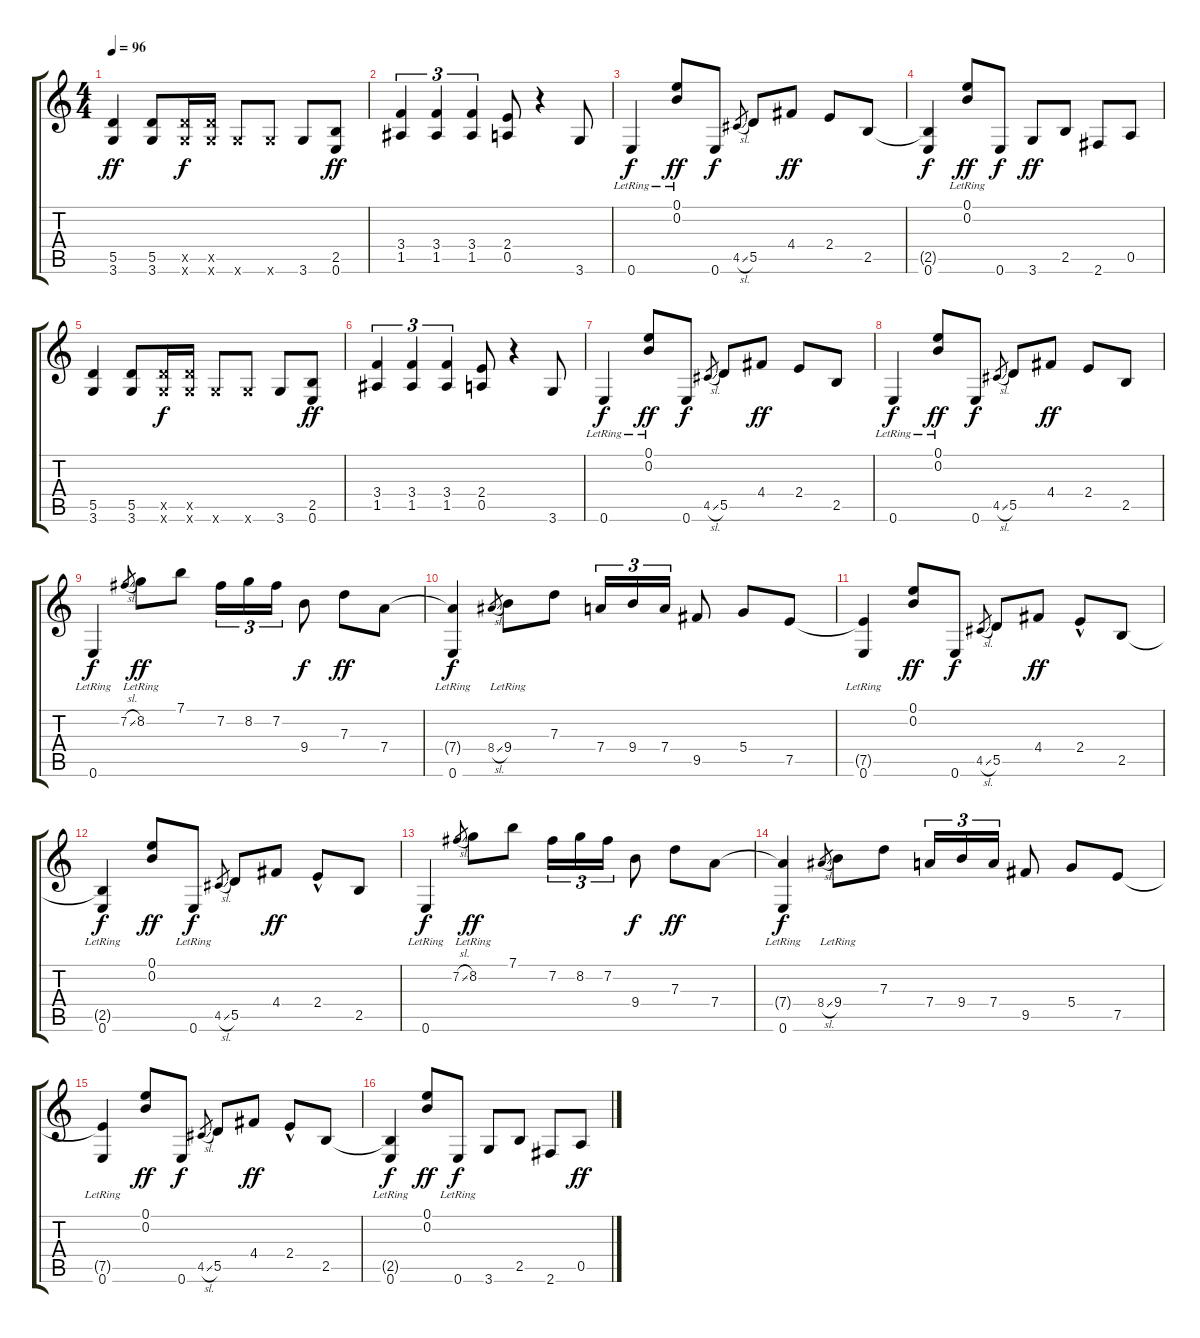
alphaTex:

\track "" {instrument distortionguitar}
\staff {score tabs}
\tuning (E4 B3 G3 D3 A2 E2) {hide}
\ts (4 4)
\tempo 96
\clef g2
\ks c
(5.5 3.6).4{dy ff} (5.5 3.6).8 (5.5{x} 3.6{x}).16{dy f} (5.5{x} 3.6{x}).16 3.6{x}.8 3.6{x}.8 3.6.8 (2.5 0.6).8{dy ff} |
(3.4 1.5).4{tu (3 2)} (3.4 1.5).4{tu (3 2)} (3.4 1.5).4{tu (3 2)} (2.4 0.5).8 r.4 3.6.8 |
0.6{lr}.4{dy f} (0.1{lr} 0.2{lr}).8{dy ff} 0.6.8{dy f} 4.5{sl}.8{gr} 5.5.8 4.4.8{dy ff} 2.4.8 2.5.8 |
(2.5{t} 0.6).4{dy f} (0.1{lr} 0.2{lr}).8{dy ff} 0.6.8{dy f} 3.6.8{dy ff} 2.5.8 2.6.8 0.5.8 |
(5.5 3.6).4 (5.5 3.6).8 (5.5{x} 3.6{x}).16{dy f} (5.5{x} 3.6{x}).16 3.6{x}.8 3.6{x}.8 3.6.8 (2.5 0.6).8{dy ff} |
(3.4 1.5).4{tu (3 2)} (3.4 1.5).4{tu (3 2)} (3.4 1.5).4{tu (3 2)} (2.4 0.5).8 r.4 3.6.8 |
0.6{lr}.4{dy f} (0.1{lr} 0.2{lr}).8{dy ff} 0.6.8{dy f} 4.5{sl}.8{gr} 5.5.8 4.4.8{dy ff} 2.4.8 2.5.8 |
0.6{lr}.4{dy f} (0.1{lr} 0.2{lr}).8{dy ff} 0.6.8{dy f} 4.5{sl}.8{gr} 5.5.8 4.4.8{dy ff} 2.4.8 2.5.8 |
0.6{lr}.4{dy f} 7.2{sl}.8{gr} 8.2{lr}.8{dy ff} 7.1.8 7.2.16{tu (3 2)} 8.2.16{tu (3 2)} 7.2.16{tu (3 2)} 9.4.8{dy f} 7.3.8{dy ff} 7.4.8 |
(7.4{t} 0.6{lr}).4{dy f} 8.4{sl}.8{gr} 9.4{lr}.8 7.3.8 7.4.16{tu (3 2)} 9.4.16{tu (3 2)} 7.4.16{tu (3 2)} 9.5.8 5.4.8 7.5.8 |
(7.5{t} 0.6{lr}).4 (0.1 0.2).8{dy ff} 0.6.8{dy f} 4.5{sl}.8{gr} 5.5.8 4.4.8{dy ff} 2.4{hac}.8 2.5.8 |
(2.5{t} 0.6{lr}).4{dy f} (0.1 0.2).8{dy ff} 0.6{lr}.8{dy f} 4.5{sl}.8{gr} 5.5.8 4.4.8{dy ff} 2.4{hac}.8 2.5.8 |
0.6{lr}.4{dy f} 7.2{sl}.8{gr} 8.2{lr}.8{dy ff} 7.1.8 7.2.16{tu (3 2)} 8.2.16{tu (3 2)} 7.2.16{tu (3 2)} 9.4.8{dy f} 7.3.8{dy ff} 7.4.8 |
(7.4{t} 0.6{lr}).4{dy f} 8.4{sl}.8{gr} 9.4{lr}.8 7.3.8 7.4.16{tu (3 2)} 9.4.16{tu (3 2)} 7.4.16{tu (3 2)} 9.5.8 5.4.8 7.5.8 |
(7.5{t} 0.6{lr}).4 (0.1 0.2).8{dy ff} 0.6.8{dy f} 4.5{sl}.8{gr} 5.5.8 4.4.8{dy ff} 2.4{hac}.8 2.5.8 |
(2.5{t} 0.6{lr}).4{dy f} (0.1 0.2).8{dy ff} 0.6{lr}.8{dy f} 3.6.8 2.5.8 2.6.8 0.5.8{dy ff}
